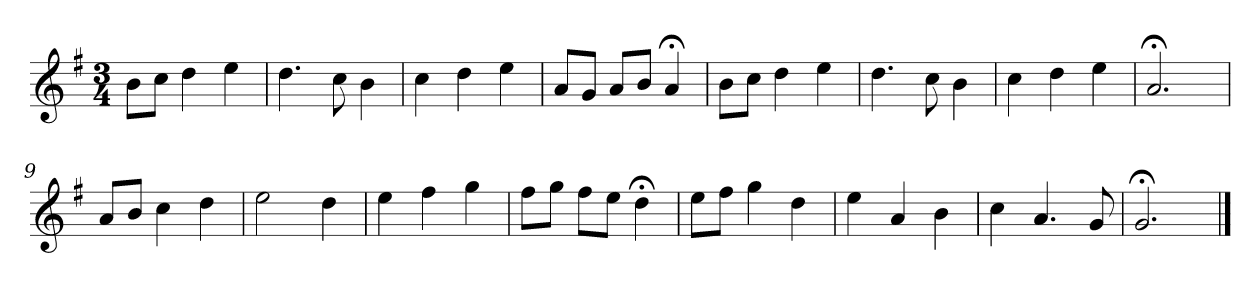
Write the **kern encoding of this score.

**kern
*part1
*staff1
*k[f#]
*G:
*M3/4
*MM120
=1
8bL
8ccJ
4dd
4ee
=2
4.dd
8cc
4b
=3
4cc
4dd
4ee
=4
8aL
8gJ
8aL
8bJ
4a;<
=5
8bL
8ccJ
4dd
4ee
=6
4.dd
8cc
4b
=7
4cc
4dd
4ee
=8
2.a;<
=9
8aL
8bJ
4cc
4dd
=10
2ee
4dd
=11
4ee
4ff#
4gg
=12
8ff#L
8ggJ
8ff#L
8eeJ
4dd;<
=13
8eeL
8ff#J
4gg
4dd
=14
4ee
4a
4b
=15
4cc
4.a
8g
=16
2.g;<
==
*-
